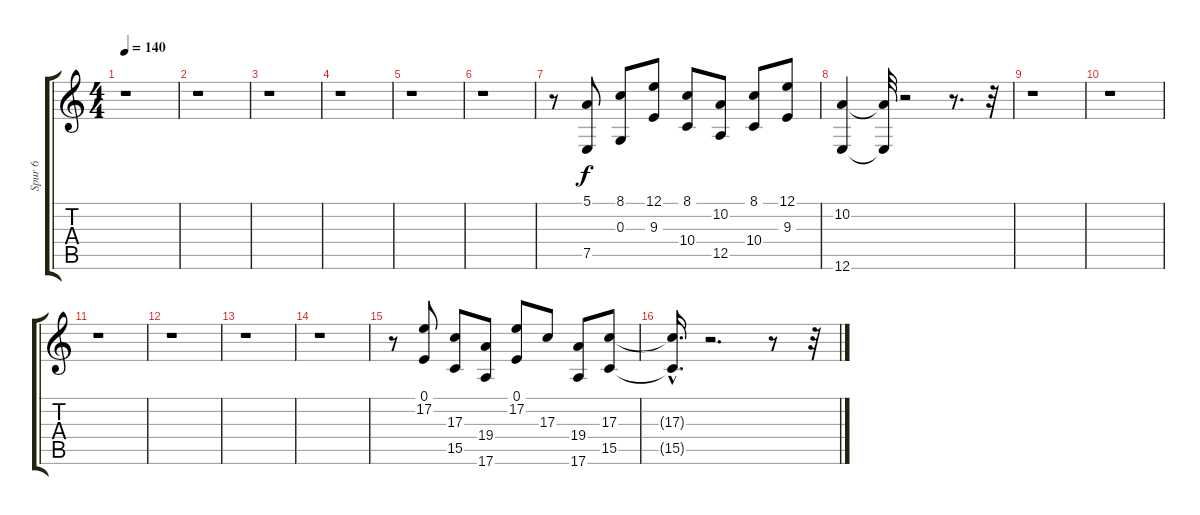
\track ("Spur 6" "Spur 6") {instrument brightacousticpiano}
\staff {score tabs}
\tuning (E4 B3 G3 D3 A2 E2) {hide}
\ts (4 4)
\tempo 140
\clef g2
\ks c
r.1{dy f} |
r.1 |
r.1 |
r.1 |
r.1 |
r.1 |
r.8 (5.1 7.5).8 (8.1 0.3).8 (12.1 9.3).8 (8.1 10.4).8 (10.2 12.5).8 (8.1 10.4).8 (12.1 9.3).8 |
(10.2 12.6).4 (10.2{t} 12.6{t}).32 r.2 r.8{d} r.32 |
r.1 |
r.1 |
r.1 |
r.1 |
r.1 |
r.1 |
r.8 (0.1 17.2).8 (17.3 15.5).8 (19.4 17.6).8 (0.1 17.2).8 17.3.8 (19.4 17.6).8 (17.3 15.5).8 |
(17.3{hac t} 15.5{hac t}).16{d} r.2{d} r.8 r.32
